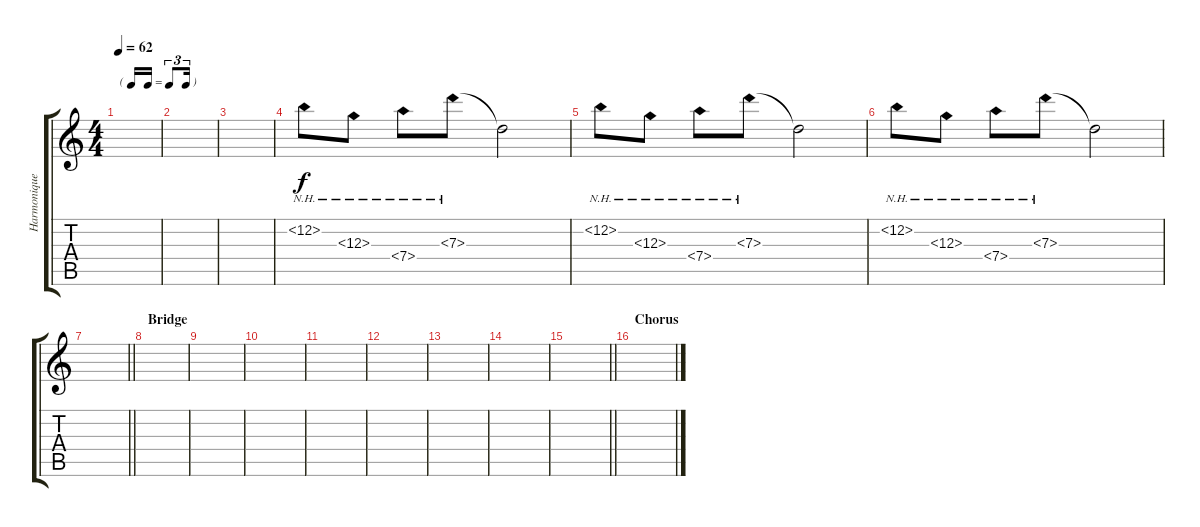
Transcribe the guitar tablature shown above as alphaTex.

\track ("Harmoniques" "Harmonique") {instrument acousticguitarsteel}
\staff {score tabs}
\tuning (E4 B3 G3 D3 A2 E2) {hide}
\ts (4 4)
\tf triplet16th
\tempo 62
\clef g2
\ks c
|
|
|
12.2{nh}.8 12.3{nh}.8 7.4{nh}.8 7.3{nh}.8 7.3{t}.2 |
12.2{nh}.8 12.3{nh}.8 7.4{nh}.8 7.3{nh}.8 7.3{t}.2 |
12.2{nh}.8 12.3{nh}.8 7.4{nh}.8 7.3{nh}.8 7.3{t}.2 |
\barLineRight lightlight
|
\section ("" "Bridge")
|
|
|
|
|
|
|
\barLineRight lightlight
|
\section ("" "Chorus")
